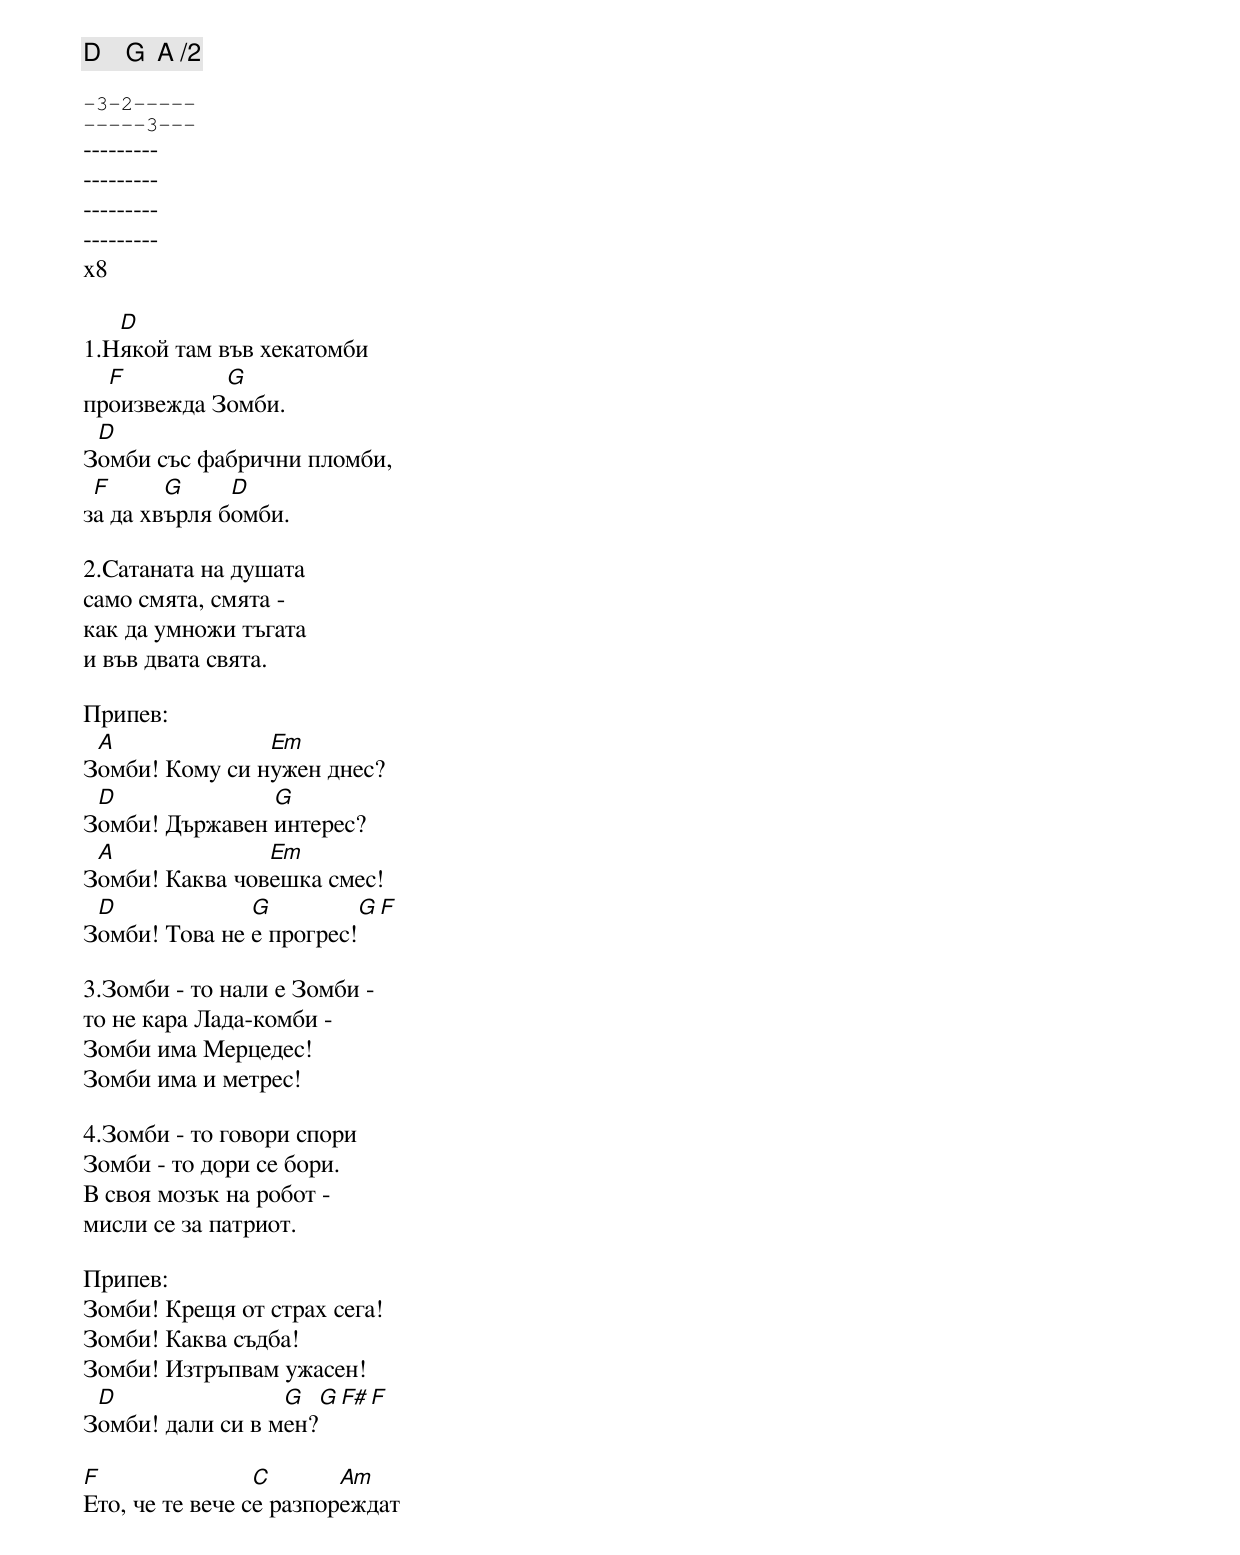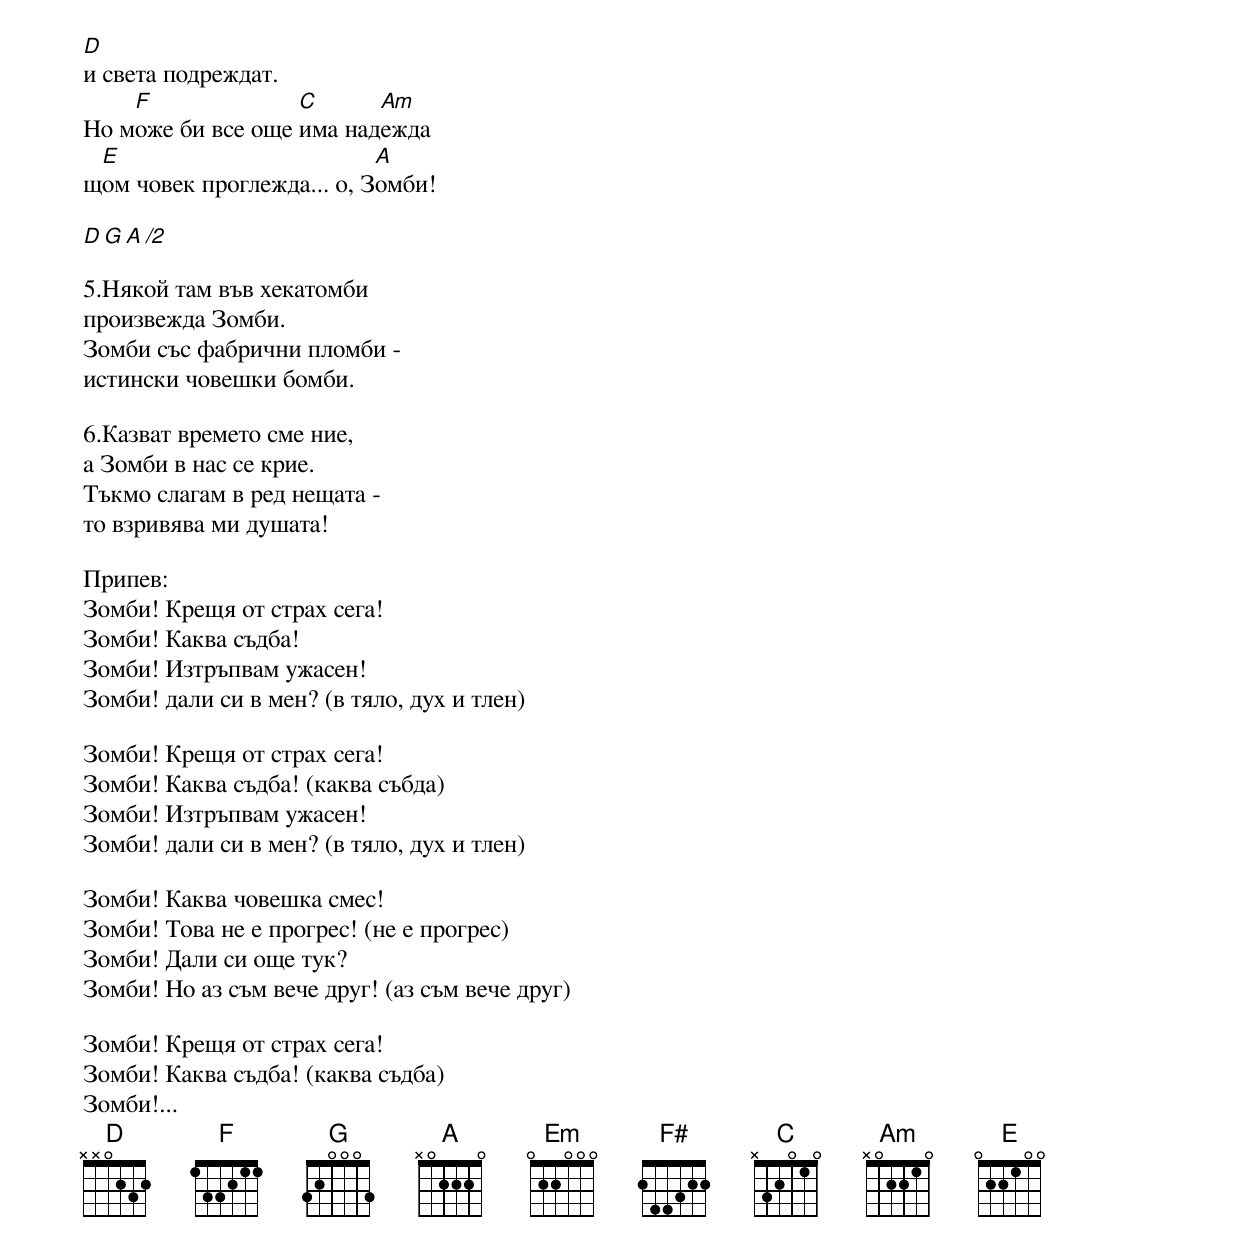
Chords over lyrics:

 D    G  A /2

-3-2-----
-----3---
---------
---------
---------
---------
x8

   D
1.Някой там във хекатомби
  F         G
произвежда Зомби.
 D
Зомби със фабрични пломби,
 F      G     D
за да хвърля бомби.

2.Сатаната на душата
само смята, смята -
как да умножи тъгата
и във двата свята.

Припев:
 A              Em
Зомби! Кому си нужен днес?
 D              G
Зомби! Държавен интерес?
 A              Em
Зомби! Каква човешка смес!
 D             G           G F
Зомби! Това не е прогрес!

3.Зомби - то нали е Зомби -
то не кара Лада-комби -
Зомби има Мерцедес!
Зомби има и метрес!

4.Зомби - то говори спори
Зомби - то дори се бори.
В своя мозък на робот -
мисли се за патриот.

Припев:
Зомби! Крещя от страх сега!
Зомби! Каква съдба!
Зомби! Изтръпвам ужасен!
 D                G    G F# F
Зомби! дали си в мен?

F                C       Am
Ето, че те вече се разпореждат
D
и света подреждат.
    F              C      Am
Но може би все още има надежда
 E                         A
щом човек проглежда... о, Зомби!

D    G  A /2

5.Някой там във хекатомби
произвежда Зомби.
Зомби със фабрични пломби -
истински човешки бомби.

6.Казват времето сме ние,
а Зомби в нас се крие.
Тъкмо слагам в ред нещата -
то взривява ми душата!

Припев:
Зомби! Крещя от страх сега!
Зомби! Каква съдба!
Зомби! Изтръпвам ужасен!
Зомби! дали си в мен? (в тяло, дух и тлен)

Зомби! Крещя от страх сега!
Зомби! Каква съдба! (каква събда)
Зомби! Изтръпвам ужасен!
Зомби! дали си в мен? (в тяло, дух и тлен)

Зомби! Каква човешка смес!
Зомби! Това не е прогрес! (не е прогрес)
Зомби! Дали си още тук?
Зомби! Но аз съм вече друг! (аз съм вече друг)

Зомби! Крещя от страх сега!
Зомби! Каква съдба! (каква съдба)
Зомби!...
